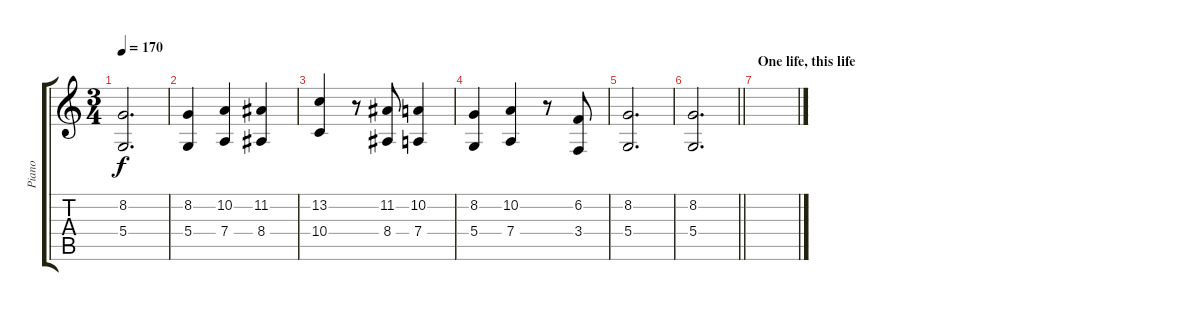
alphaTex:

\track ("Piano" "Piano") {instrument acousticgrandpiano}
\staff {score tabs}
\tuning (E4 B3 G3 D3 A2 E2) {hide}
\ts (3 4)
\tempo 170
\clef g2
\ks c
(8.2 5.4).2{d dy f} |
(8.2 5.4).4 (10.2 7.4).4 (11.2 8.4).4 |
(13.2 10.4).4 r.8 (11.2 8.4).8 (10.2 7.4).4 |
(8.2 5.4).4 (10.2 7.4).4 r.8 (6.2 3.4).8 |
(8.2 5.4).2{d} |
\barLineRight lightlight
(8.2 5.4).2{d} |
\section ("" "One life, this life")
